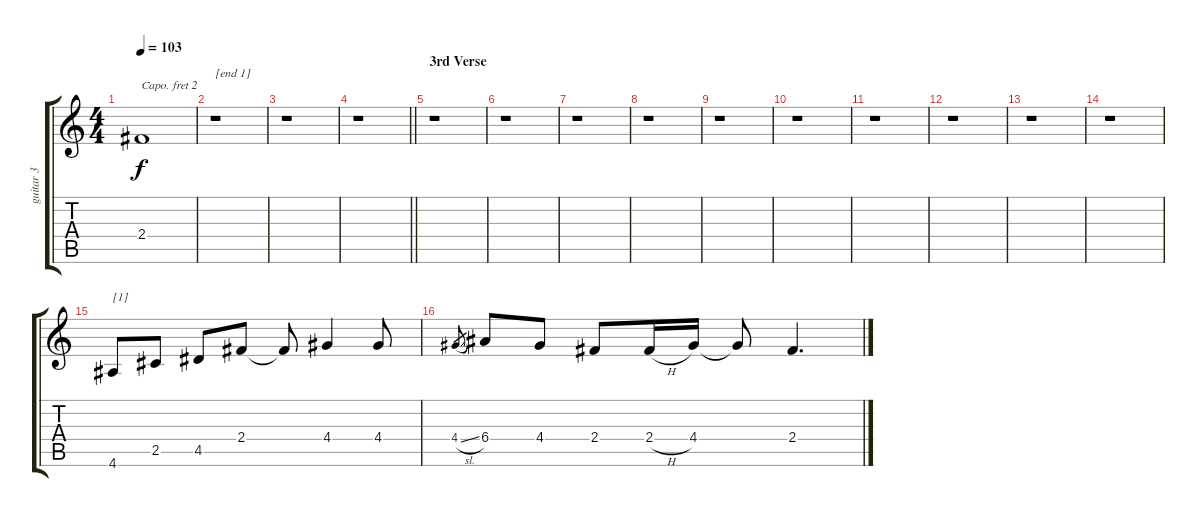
\track ("guitar 3" "guitar 3") {instrument overdrivenguitar}
\staff {score tabs}
\capo 2
\tuning (E4 B3 G3 D3 A2 E2) {hide}
\ts (4 4)
\tempo 103
\clef g2
\ks c
2.4{t}.1{dy f} |
r.1{txt "[end 1]"} |
r.1 |
\barLineRight lightlight
r.1 |
\section ("" "3rd Verse")
r.1 |
r.1 |
r.1 |
r.1 |
r.1 |
r.1 |
r.1 |
r.1 |
r.1 |
r.1 |
4.6.8{txt "[1]"} 2.5.8 4.5.8 2.4.8 2.4{t}.8 4.4.4 4.4.8 |
4.4{sl}.8{gr} 6.4.8 4.4.8 2.4.8 2.4{h}.16 4.4.16 4.4{t}.8 2.4.4{d}
